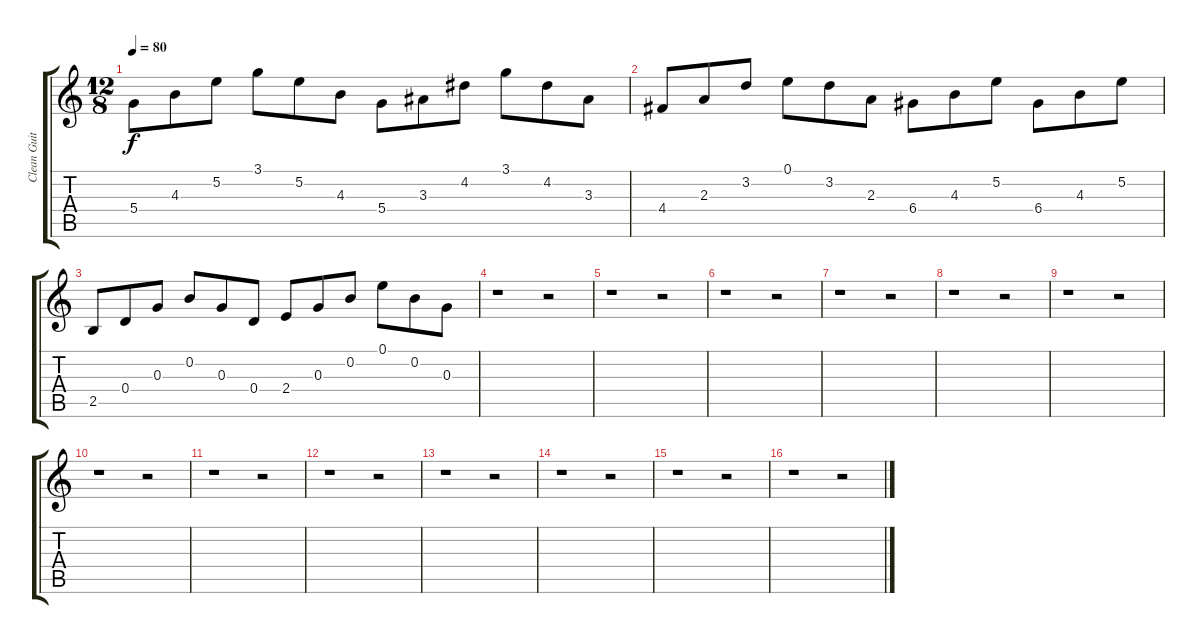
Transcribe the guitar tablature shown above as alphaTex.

\track ("Clean Guitar" "Clean Guit") {instrument electricguitarclean}
\staff {score tabs}
\tuning (E4 B3 G3 D3 A2 E2) {hide}
\ts (12 8)
\tempo 80
\clef g2
\ks c
5.4.8{dy f} 4.3.8 5.2.8 3.1.8 5.2.8 4.3.8 5.4.8 3.3.8 4.2.8 3.1.8 4.2.8 3.3.8 |
4.4.8 2.3.8 3.2.8 0.1.8 3.2.8 2.3.8 6.4.8 4.3.8 5.2.8 6.4.8 4.3.8 5.2.8 |
2.5.8 0.4.8 0.3.8 0.2.8 0.3.8 0.4.8 2.4.8 0.3.8 0.2.8 0.1.8 0.2.8 0.3.8 |
r.1 r.2 |
r.1 r.2 |
r.1 r.2 |
r.1 r.2 |
r.1 r.2 |
r.1 r.2 |
r.1 r.2 |
r.1 r.2 |
r.1 r.2 |
r.1 r.2 |
r.1 r.2 |
r.1 r.2 |
r.1 r.2
